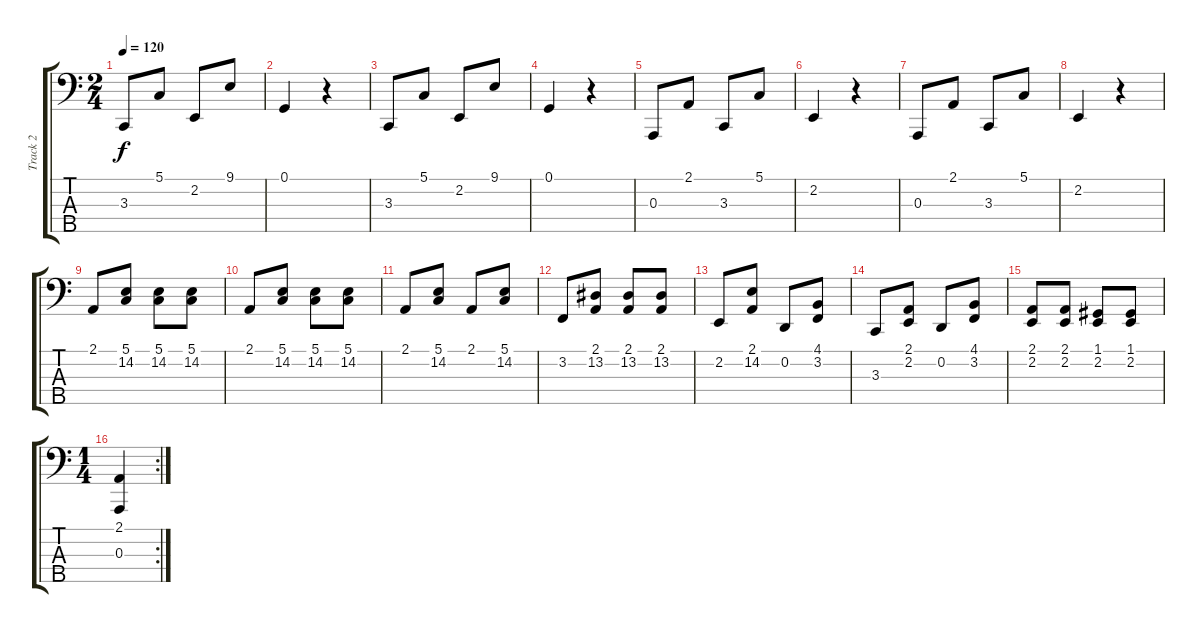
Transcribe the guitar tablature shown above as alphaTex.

\track ("Track 2" "Track 2") {instrument acousticgrandpiano}
\staff {score tabs}
\tuning (G2 D2 A1 E1 B0) {hide}
\ts (2 4)
\tempo 120
\clef f4
\ks c
3.3.8{dy f} 5.1.8 2.2.8 9.1.8 |
0.1.4 r.4 |
3.3.8 5.1.8 2.2.8 9.1.8 |
0.1.4 r.4 |
0.3.8 2.1.8 3.3.8 5.1.8 |
2.2.4 r.4 |
0.3.8 2.1.8 3.3.8 5.1.8 |
2.2.4 r.4 |
2.1.8 (5.1 14.2).8 (5.1 14.2).8 (5.1 14.2).8 |
2.1.8 (5.1 14.2).8 (5.1 14.2).8 (5.1 14.2).8 |
2.1.8 (5.1 14.2).8 2.1.8 (5.1 14.2).8 |
3.2.8 (2.1 13.2).8 (2.1 13.2).8 (2.1 13.2).8 |
2.2.8 (2.1 14.2).8 0.2.8 (4.1 3.2).8 |
3.3.8 (2.1 2.2).8 0.2.8 (4.1 3.2).8 |
(2.1 2.2).8 (2.1 2.2).8 (1.1 2.2).8 (1.1 2.2).8 |
\rc 2
\ts (1 4)
(2.1 0.3).4
